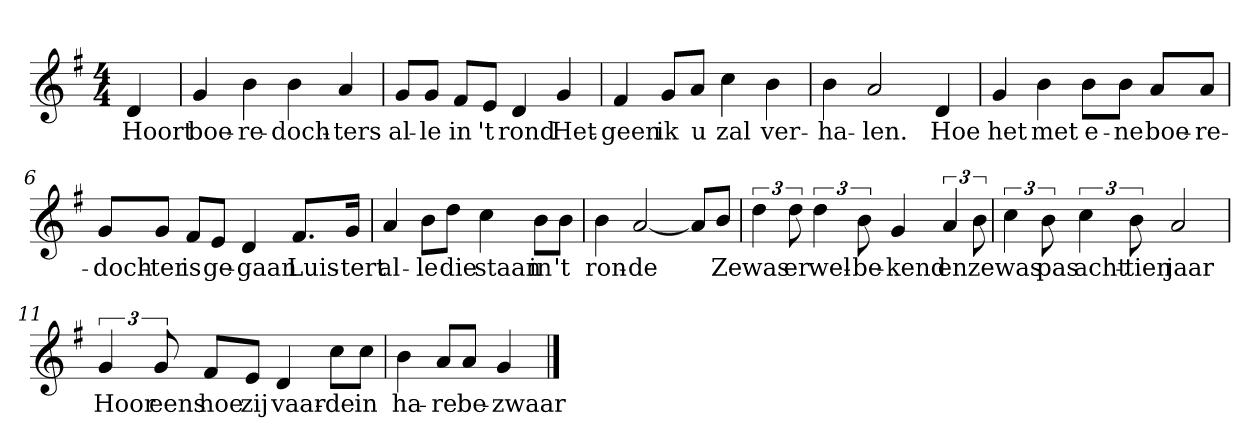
**kern	**text
*part1	*part1
*staff1	*staff1
*clefG2	*
*k[f#]	*
*G:	*
*M4/4	*
*MM120	*
=	=
4d	Hoort
=1	=1
4g	boe-
4b	-re-
4b	-doch-
4a	-ters
=2	=2
8g/L	al-
8g/J	-le
8f#/L	in
8e/J	't
4d	rond
4g	Het-
=3	=3
4f#	-geen
8g/L	ik
8a/J	u
4cc	zal
4b	ver-
=4	=4
4b	-ha-
2a	-len.
4d	Hoe
=5	=5
4g	het
4b	met
8b\L	e-
8b\J	-ne
8a/L	boe-
8a/J	-re-
=6	=6
8g/L	-doch-
8g/J	-ter
8f#/L	is
8e/J	ge-
4d	-gaan
8.f#/L	Luis-
16g/Jk	-tert
=7	=7
4a	al-
8b\L	-le
8dd\J	die
4cc	staan
8b\L	in
8b\J	't
=8	=8
4b	ron-
[2a	-de
8a/L]	.
8b/J	Ze
=9	=9
6dd	was
12dd	er
6dd	wel-
12b	-be-
4g	-kend
6a	en
12b	ze
=10	=10
6cc	was
12b	pas
6cc	acht-
12b	-tien
2a	jaar
=11	=11
6g	Hoor
12g	eens
8f#/L	hoe
8e/J	zij
4d	vaar-
8cc\L	-de
8cc\J	in
=12	=12
4b	ha-
8a/L	-re
8a/J	be-
4g	-zwaar
==	==
*-	*-
